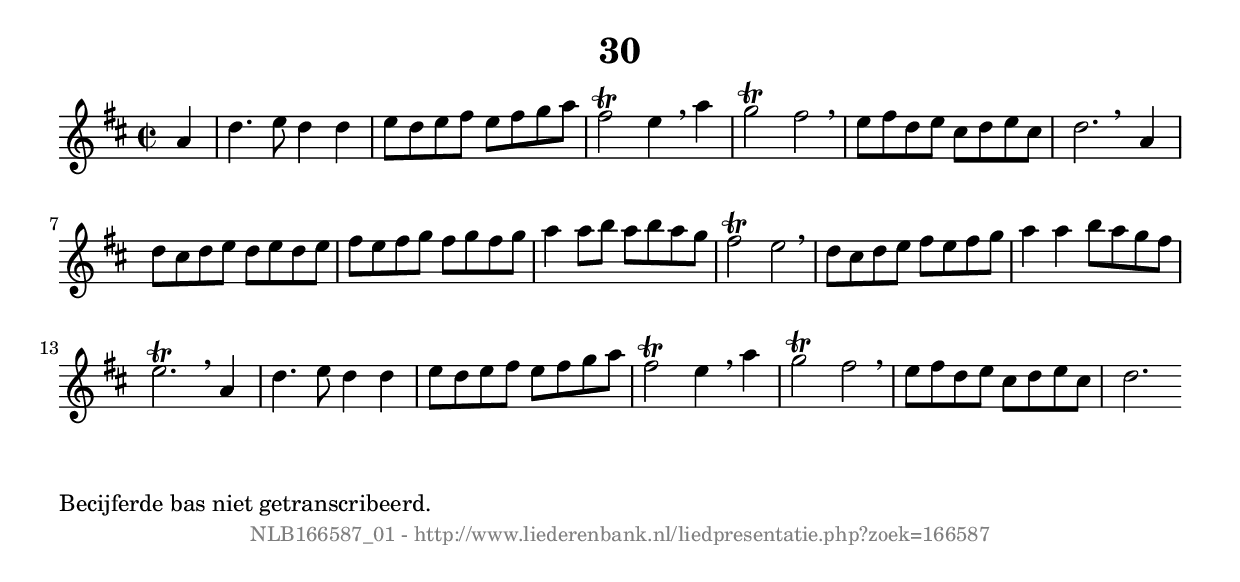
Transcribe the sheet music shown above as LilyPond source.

%
% produced by wce2krn 1.64 (7 June 2014)
%
\version"2.16"
#(append! paper-alist '(("long" . (cons (* 210 mm) (* 2000 mm)))))
#(set-default-paper-size "long")
sb = {\breathe}
mBreak = {\breathe }
bBreak = {\breathe }
x = {\once\override NoteHead #'style = #'cross }
gl=\glissando
itime={\override Staff.TimeSignature #'stencil = ##f }
ficta = {\once\set suggestAccidentals = ##t}
fine = {\once\override Score.RehearsalMark #'self-alignment-X = #1 \mark \markup {\italic{Fine}}}
dc = {\once\override Score.RehearsalMark #'self-alignment-X = #1 \mark \markup {\italic{D.C.}}}
dcf = {\once\override Score.RehearsalMark #'self-alignment-X = #1 \mark \markup {\italic{D.C. al Fine}}}
dcc = {\once\override Score.RehearsalMark #'self-alignment-X = #1 \mark \markup {\italic{D.C. al Coda}}}
ds = {\once\override Score.RehearsalMark #'self-alignment-X = #1 \mark \markup {\italic{D.S.}}}
dsf = {\once\override Score.RehearsalMark #'self-alignment-X = #1 \mark \markup {\italic{D.S. al Fine}}}
dsc = {\once\override Score.RehearsalMark #'self-alignment-X = #1 \mark \markup {\italic{D.S. al Coda}}}
pv = {\set Score.repeatCommands = #'((volta "1"))}
sv = {\set Score.repeatCommands = #'((volta "2"))}
tv = {\set Score.repeatCommands = #'((volta "3"))}
qv = {\set Score.repeatCommands = #'((volta "4"))}
xv = {\set Score.repeatCommands = #'((volta #f))}
\header{ tagline = ""
title = "30"
}
\score {{
\key d \major
\relative g'
{
\set melismaBusyProperties = #'()
\partial 32*8
\time 2/2
\tempo 4=120
\override Score.MetronomeMark #'transparent = ##t
\override Score.RehearsalMark #'break-visibility = #(vector #t #t #f)
a4 d4. e8 d4 d e8 d e fis e fis g a fis2\trill e4 \mBreak
a4 g2\trill fis \sb e8 fis d e cis d e cis d2. \bar ":|:" \bBreak
a4 d8 cis d e d e d e fis e fis g fis g fis g a4 a8 b a b a g fis2\trill e \mBreak \bar "|"
d8 cis d e fis e fis g a4 a b8 a g fis e2.\trill \mBreak
a,4 d4. e8 d4 d e8 d e fis e fis g a fis2\trill e4 \mBreak
a4 g2\trill fis \sb e8 fis d e cis d e cis d2. \bar ":|:"
 }}
 \midi { }
 \layout {
            indent = 0.0\cm
}
}
\markup { \wordwrap-string #" 
Becijferde bas niet getranscribeerd.
"}
\markup { \vspace #0 } \markup { \with-color #grey \fill-line { \center-column { \smaller "NLB166587_01 - http://www.liederenbank.nl/liedpresentatie.php?zoek=166587" } } }
